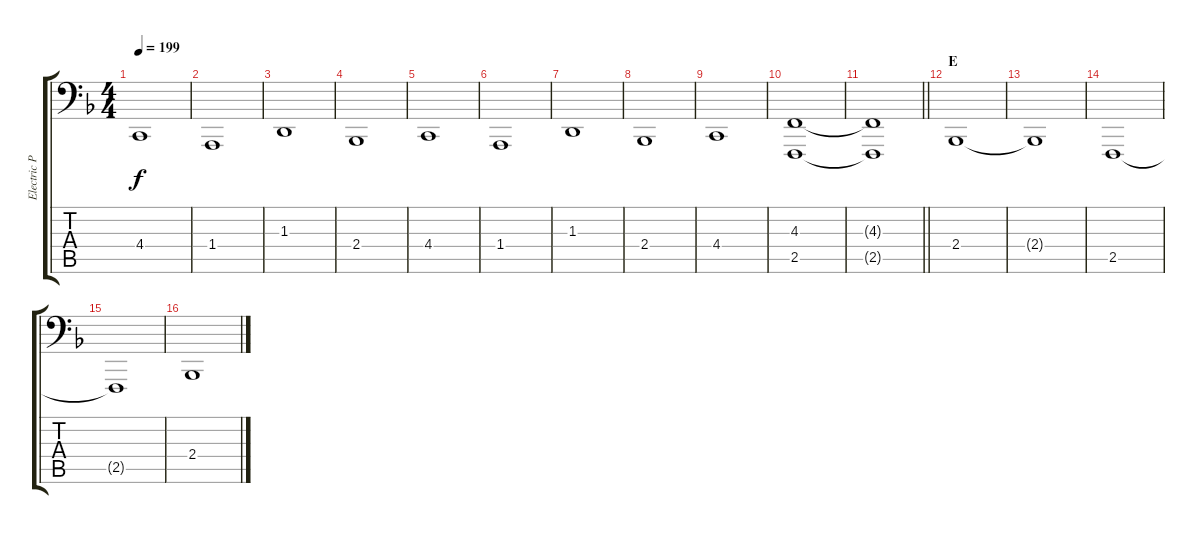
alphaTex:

\track ("Electric Piano" "Electric P") {instrument electricgrandpiano}
\staff {score tabs}
\tuning (B2 Gb2 Db2 Ab1 Eb1 Bb0) {hide}
\ts (4 4)
\tempo 199
\clef f4
\ks f
4.4.1{dy f} |
1.4.1 |
1.3.1 |
2.4.1 |
4.4.1 |
1.4.1 |
1.3.1 |
2.4.1 |
4.4.1 |
(4.3 2.5).1 |
\barLineRight lightlight
(4.3{t} 2.5{t}).1 |
\section ("" "E")
2.4.1 |
2.4{t}.1 |
2.5.1 |
2.5{t}.1 |
2.4.1
